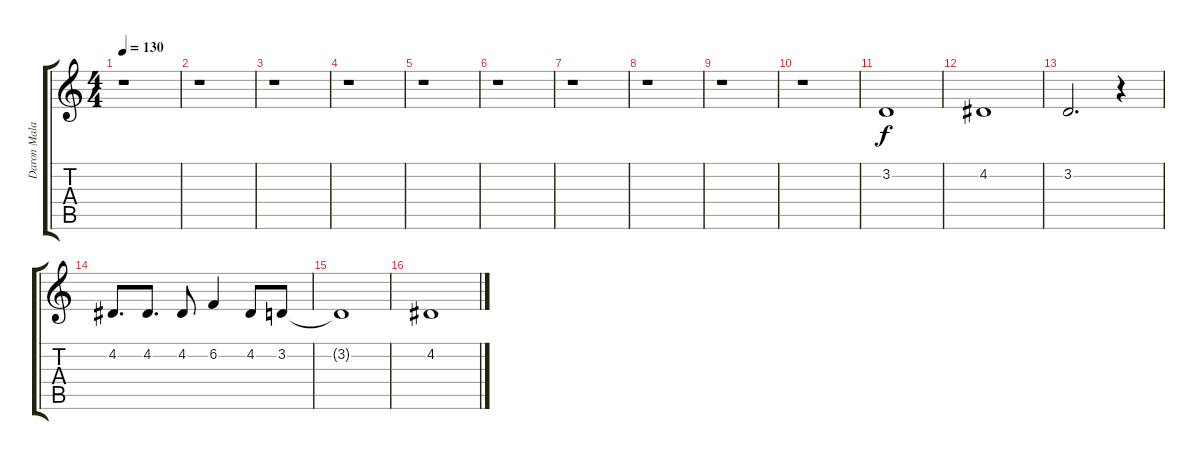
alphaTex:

\track ("Daron Malakian" "Daron Mala") {instrument oboe}
\staff {score tabs}
\tuning (E4 B3 G3 D3 A2 E2) {hide}
\ts (4 4)
\tempo 130
\clef g2
\ks c
r.1{dy f} |
r.1 |
r.1 |
r.1 |
r.1 |
r.1 |
r.1 |
r.1 |
r.1 |
r.1 |
3.2.1 |
4.2.1 |
3.2.2{d} r.4 |
4.2.8{d} 4.2.8{d} 4.2.8 6.2.4 4.2.8 3.2.8 |
3.2{t}.1 |
4.2.1
